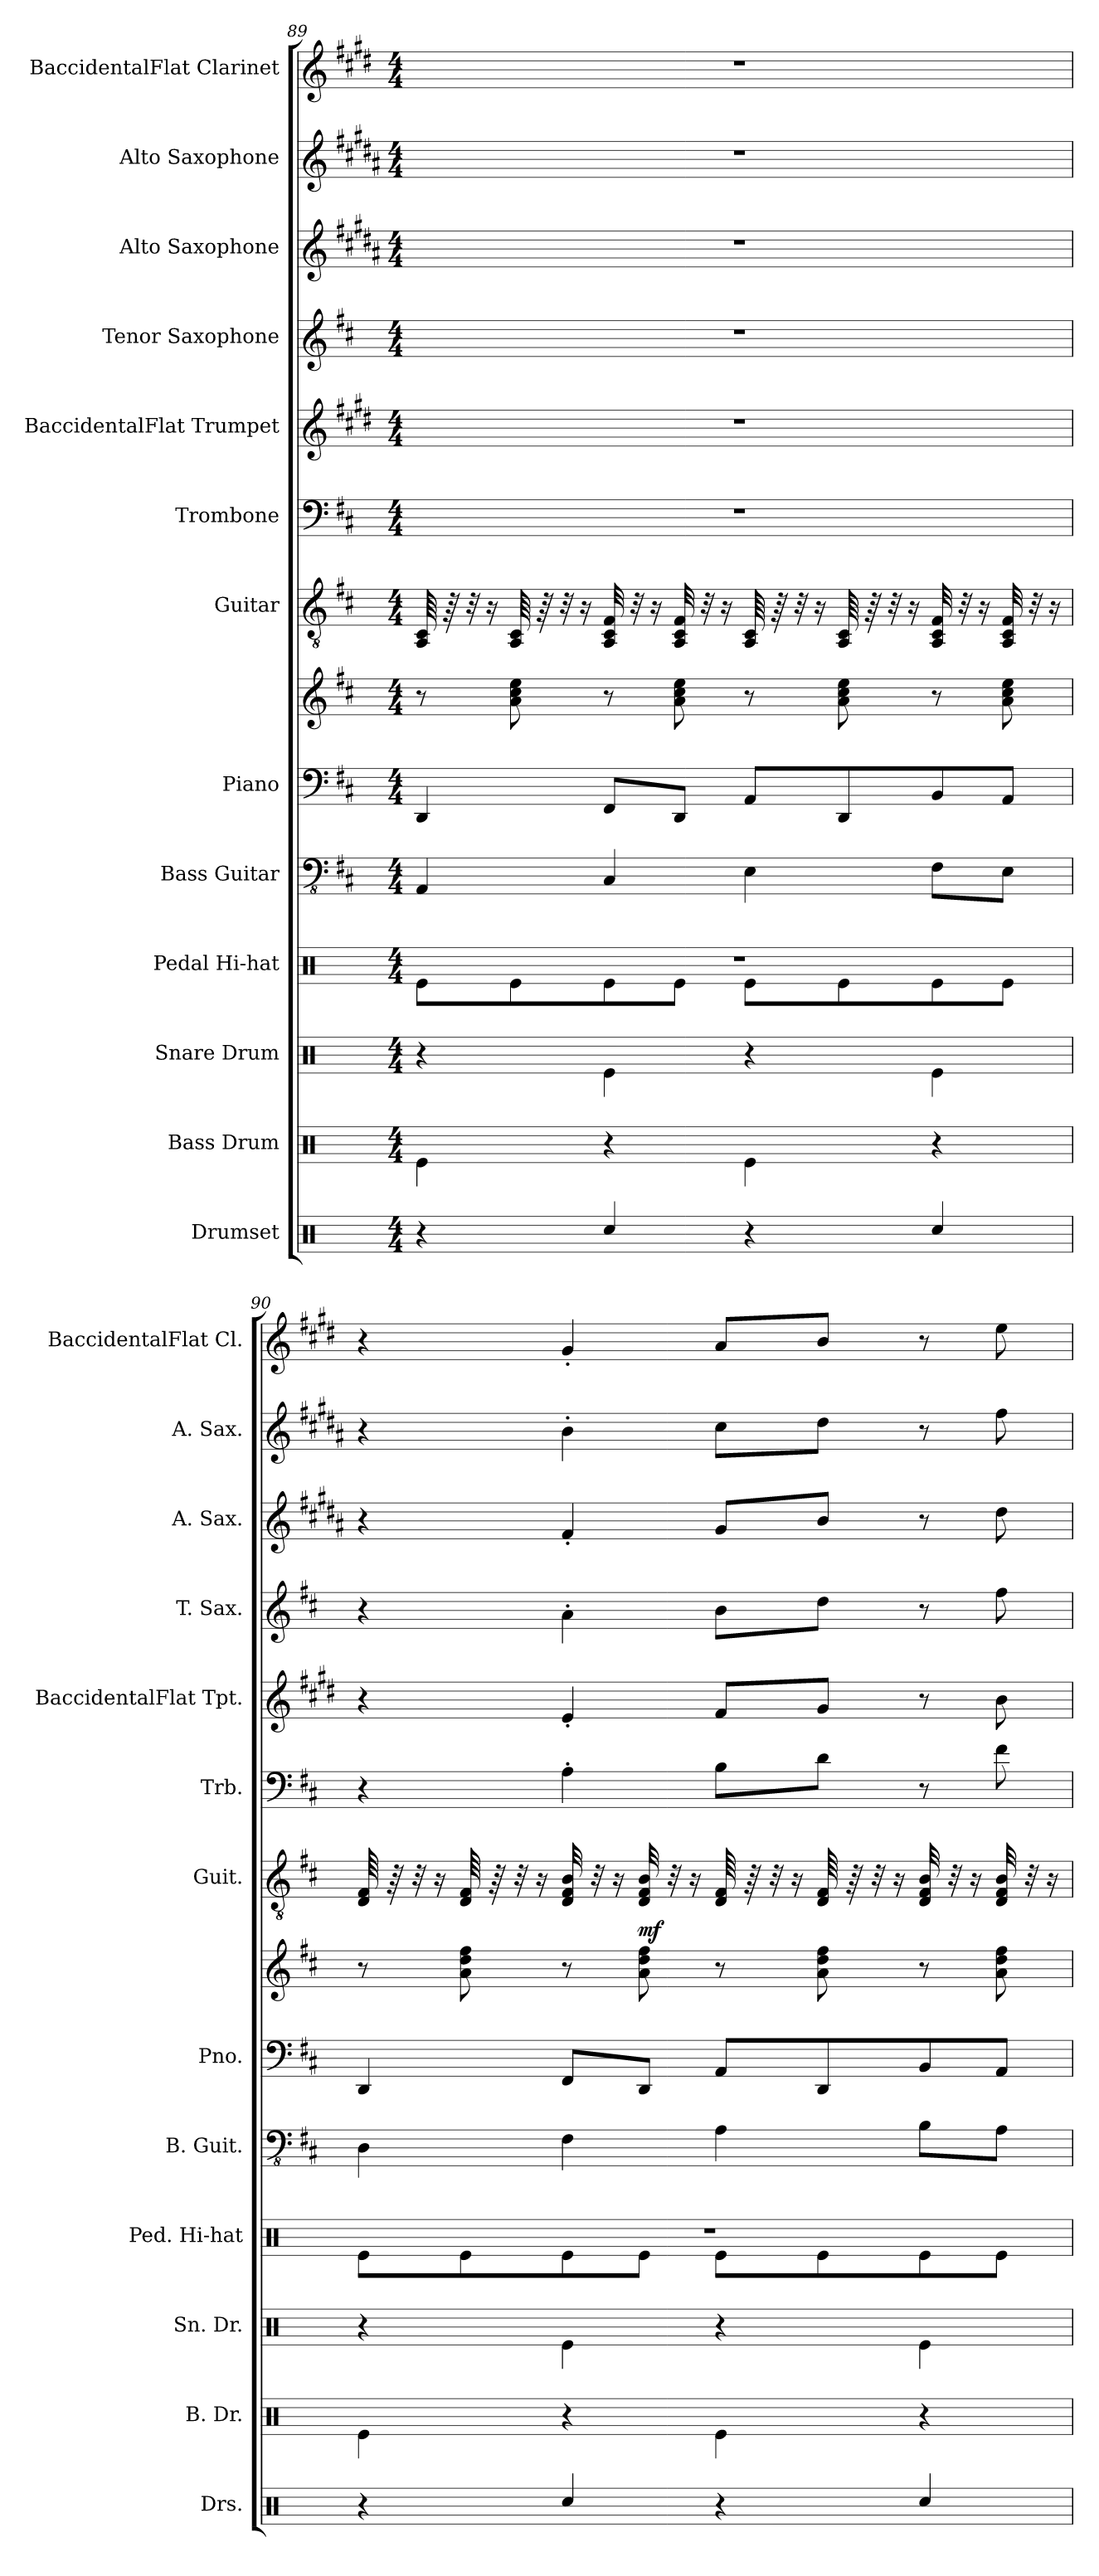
**kern	**kern	**kern	**kern	**kern	**kern	**kern	**dynam	**kern	**kern	**kern	**kern	**kern	**kern	**kern
*part13	*part12	*part11	*part10	*part9	*part8	*part8	*part8	*part7	*part6	*part5	*part4	*part3	*part2	*part1
*staff14	*staff13	*staff12	*staff11	*staff10	*staff9	*staff8	*staff8/9	*staff7	*staff6	*staff5	*staff4	*staff3	*staff2	*staff1
*I"Drumset	*I"Bass Drum	*I"Snare Drum	*I"Pedal Hi-hat	*I"Bass Guitar	*I"Piano	*	*	*I"Guitar	*I"Trombone	*I"BaccidentalFlat Trumpet	*I"Tenor Saxophone	*I"Alto Saxophone	*I"Alto Saxophone	*I"BaccidentalFlat Clarinet
*I'Drs.	*I'B. Dr.	*I'Sn. Dr.	*I'Ped. Hi-hat	*I'B. Guit.	*I'Pno.	*	*	*I'Guit.	*I'Trb.	*I'BaccidentalFlat Tpt.	*I'T. Sax.	*I'A. Sax.	*I'A. Sax.	*I'BaccidentalFlat Cl.
!!LO:PB:g=z
*clefX	*clefX	*clefX	*clefX	*clefFv4	*clefF4	*clefG2	*	*clefGv2	*clefF4	*clefG2	*clefG2	*clefG2	*clefG2	*clefG2
*	*	*	*	*	*	*	*	*	*	*ITrd1c2	*ITrd8c14	*ITrd5c9	*ITrd5c9	*ITrd1c2
*k[]	*k[]	*k[]	*k[]	*k[f#c#]	*k[f#c#]	*k[f#c#]	*	*k[f#c#]	*k[f#c#]	*k[f#c#]	*k[f#c#]	*k[f#c#]	*k[f#c#]	*k[f#c#]
*M4/4	*M4/4	*M4/4	*M4/4	*M4/4	*M4/4	*M4/4	*	*M4/4	*M4/4	*M4/4	*M4/4	*M4/4	*M4/4	*M4/4
=89	=89	=89	=89	=89	=89	=89	=89	=89	=89	=89	=89	=89	=89	=89
*	*	*	*^	*	*	*	*	*	*	*	*	*	*	*
4r	4Re\	4r	1r	8Re\L	4AAA/	4DD/	8r	.	64AA/ 64C#/	1r	1r	1r	1r	1r	1r
.	.	.	.	.	.	.	.	.	64r	.	.	.	.	.	.
.	.	.	.	.	.	.	.	.	32r	.	.	.	.	.	.
.	.	.	.	.	.	.	.	.	16r	.	.	.	.	.	.
.	.	.	.	8Re\	.	.	8a\ 8cc#\ 8ee\	.	64AA/ 64C#/	.	.	.	.	.	.
.	.	.	.	.	.	.	.	.	64r	.	.	.	.	.	.
.	.	.	.	.	.	.	.	.	32r	.	.	.	.	.	.
.	.	.	.	.	.	.	.	.	16r	.	.	.	.	.	.
4Rcc/	4r	4Re\	.	8Re\	4CC#/	8FF#/L	8r	.	32AA/ 32C#/ 32F#/	.	.	.	.	.	.
.	.	.	.	.	.	.	.	.	32r	.	.	.	.	.	.
.	.	.	.	.	.	.	.	.	16r	.	.	.	.	.	.
.	.	.	.	8Re\J	.	8DD/J	8a\ 8cc#\ 8ee\	.	32AA/ 32C#/ 32F#/	.	.	.	.	.	.
.	.	.	.	.	.	.	.	.	32r	.	.	.	.	.	.
.	.	.	.	.	.	.	.	.	16r	.	.	.	.	.	.
4r	4Re\	4r	.	8Re\L	4EE\	8AA/L	8r	.	64AA/ 64C#/	.	.	.	.	.	.
.	.	.	.	.	.	.	.	.	64r	.	.	.	.	.	.
.	.	.	.	.	.	.	.	.	32r	.	.	.	.	.	.
.	.	.	.	.	.	.	.	.	16r	.	.	.	.	.	.
.	.	.	.	8Re\	.	8DD/	8a\ 8cc#\ 8ee\	.	64AA/ 64C#/	.	.	.	.	.	.
.	.	.	.	.	.	.	.	.	64r	.	.	.	.	.	.
.	.	.	.	.	.	.	.	.	32r	.	.	.	.	.	.
.	.	.	.	.	.	.	.	.	16r	.	.	.	.	.	.
4Rcc/	4r	4Re\	.	8Re\	8FF#\L	8BB/	8r	.	32AA/ 32C#/ 32F#/	.	.	.	.	.	.
.	.	.	.	.	.	.	.	.	32r	.	.	.	.	.	.
.	.	.	.	.	.	.	.	.	16r	.	.	.	.	.	.
.	.	.	.	8Re\J	8EE\J	8AA/J	8a\ 8cc#\ 8ee\	.	32AA/ 32C#/ 32F#/	.	.	.	.	.	.
.	.	.	.	.	.	.	.	.	32r	.	.	.	.	.	.
.	.	.	.	.	.	.	.	.	16r	.	.	.	.	.	.
!!LO:PB:g=z
=90	=90	=90	=90	=90	=90	=90	=90	=90	=90	=90	=90	=90	=90	=90	=90
4r	4Re\	4r	1r	8Re\L	4DD\	4DD/	8r	.	64D/ 64F#/	4r	4r	4r	4r	4r	4r
.	.	.	.	.	.	.	.	.	64r	.	.	.	.	.	.
.	.	.	.	.	.	.	.	.	32r	.	.	.	.	.	.
.	.	.	.	.	.	.	.	.	16r	.	.	.	.	.	.
.	.	.	.	8Re\	.	.	8a\ 8dd\ 8ff#\	.	64D/ 64F#/	.	.	.	.	.	.
.	.	.	.	.	.	.	.	.	64r	.	.	.	.	.	.
.	.	.	.	.	.	.	.	.	32r	.	.	.	.	.	.
.	.	.	.	.	.	.	.	.	16r	.	.	.	.	.	.
4Rcc/	4r	4Re\	.	8Re\	4FF#\	8FF#/L	8r	.	32D/ 32F#/ 32B/	4A'\	4d'/	4A'\	4A'/	4d'\	4f#'/
.	.	.	.	.	.	.	.	.	32r	.	.	.	.	.	.
.	.	.	.	.	.	.	.	.	16r	.	.	.	.	.	.
!	!	!	!	!	!	!	!	!LO:DY:a	!	!	!	!	!	!	!
.	.	.	.	8Re\J	.	8DD/J	8a\ 8dd\ 8ff#\	mf	32D/ 32F#/ 32B/	.	.	.	.	.	.
.	.	.	.	.	.	.	.	.	32r	.	.	.	.	.	.
.	.	.	.	.	.	.	.	.	16r	.	.	.	.	.	.
4r	4Re\	4r	.	8Re\L	4AA\	8AA/L	8r	.	64D/ 64F#/	8B\L	8e/L	8B\L	8B/L	8e\L	8g/L
.	.	.	.	.	.	.	.	.	64r	.	.	.	.	.	.
.	.	.	.	.	.	.	.	.	32r	.	.	.	.	.	.
.	.	.	.	.	.	.	.	.	16r	.	.	.	.	.	.
.	.	.	.	8Re\	.	8DD/	8a\ 8dd\ 8ff#\	.	64D/ 64F#/	8d\J	8f#/J	8d\J	8d/J	8f#\J	8a/J
.	.	.	.	.	.	.	.	.	64r	.	.	.	.	.	.
.	.	.	.	.	.	.	.	.	32r	.	.	.	.	.	.
.	.	.	.	.	.	.	.	.	16r	.	.	.	.	.	.
4Rcc/	4r	4Re\	.	8Re\	8BB\L	8BB/	8r	.	32D/ 32F#/ 32B/	8r	8r	8r	8r	8r	8r
.	.	.	.	.	.	.	.	.	32r	.	.	.	.	.	.
.	.	.	.	.	.	.	.	.	16r	.	.	.	.	.	.
.	.	.	.	8Re\J	8AA\J	8AA/J	8a\ 8dd\ 8ff#\	.	32D/ 32F#/ 32B/	8f#\	8a\	8f#\	8f#\	8a\	8dd\
.	.	.	.	.	.	.	.	.	32r	.	.	.	.	.	.
.	.	.	.	.	.	.	.	.	16r	.	.	.	.	.	.
*	*	*	*v	*v	*	*	*	*	*	*	*	*	*	*	*
=	=	=	=	=	=	=	=	=	=	=	=	=	=	=
*-	*-	*-	*-	*-	*-	*-	*-	*-	*-	*-	*-	*-	*-	*-
